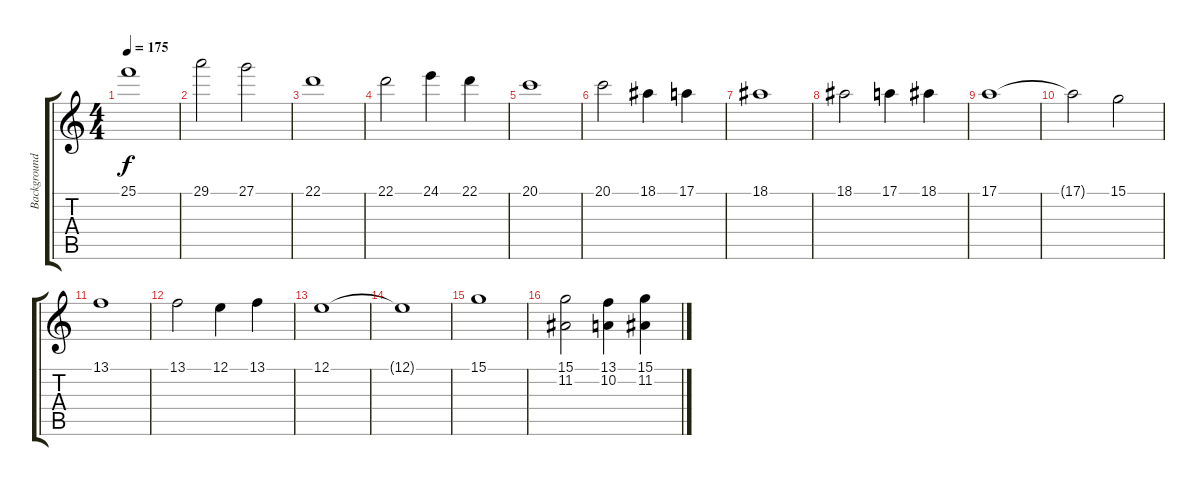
\track ("Background" "Background") {instrument stringensemble1}
\staff {score tabs}
\tuning (E4 B3 G3 D3 A2 E2) {hide}
\ts (4 4)
\tempo 175
\clef g2
\ks c
25.1.1{dy f} |
29.1.2 27.1.2 |
22.1.1 |
22.1.2 24.1.4 22.1.4 |
20.1.1 |
20.1.2 18.1.4 17.1.4 |
18.1.1 |
18.1.2 17.1.4 18.1.4 |
17.1.1 |
17.1{t}.2 15.1.2 |
13.1.1 |
13.1.2 12.1.4 13.1.4 |
12.1.1 |
12.1{t}.1 |
15.1.1 |
(15.1 11.2).2 (13.1 10.2).4 (15.1 11.2).4
